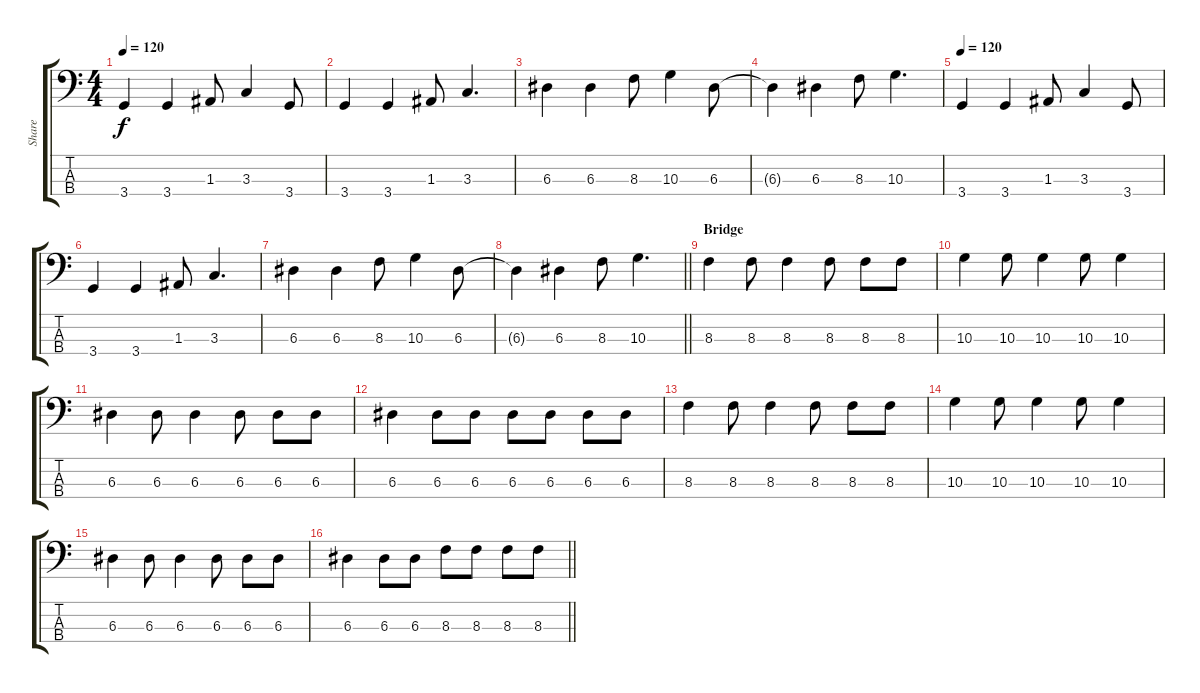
\track ("Share" "Share") {instrument electricbassfinger}
\staff {score tabs}
\tuning (G2 D2 A1 E1) {hide}
\ts (4 4)
\tempo 120
\clef f4
\ks c
3.4.4{dy f} 3.4.4 1.3.8 3.3.4 3.4.8 |
3.4.4 3.4.4 1.3.8 3.3.4{d} |
6.3.4 6.3.4 8.3.8 10.3.4 6.3.8 |
6.3{t}.4 6.3.4 8.3.8 10.3.4{d} |
\tempo 120
3.4.4 3.4.4 1.3.8 3.3.4 3.4.8 |
3.4.4 3.4.4 1.3.8 3.3.4{d} |
6.3.4 6.3.4 8.3.8 10.3.4 6.3.8 |
\barLineRight lightlight
6.3{t}.4 6.3.4 8.3.8 10.3.4{d} |
\section ("" "Bridge")
8.3.4 8.3.8 8.3.4 8.3.8 8.3.8 8.3.8 |
10.3.4 10.3.8 10.3.4 10.3.8 10.3.4 |
6.3.4 6.3.8 6.3.4 6.3.8 6.3.8 6.3.8 |
6.3.4 6.3.8 6.3.8 6.3.8 6.3.8 6.3.8 6.3.8 |
8.3.4 8.3.8 8.3.4 8.3.8 8.3.8 8.3.8 |
10.3.4 10.3.8 10.3.4 10.3.8 10.3.4 |
6.3.4 6.3.8 6.3.4 6.3.8 6.3.8 6.3.8 |
\barLineRight lightlight
6.3.4 6.3.8 6.3.8 8.3.8 8.3.8 8.3.8 8.3.8
